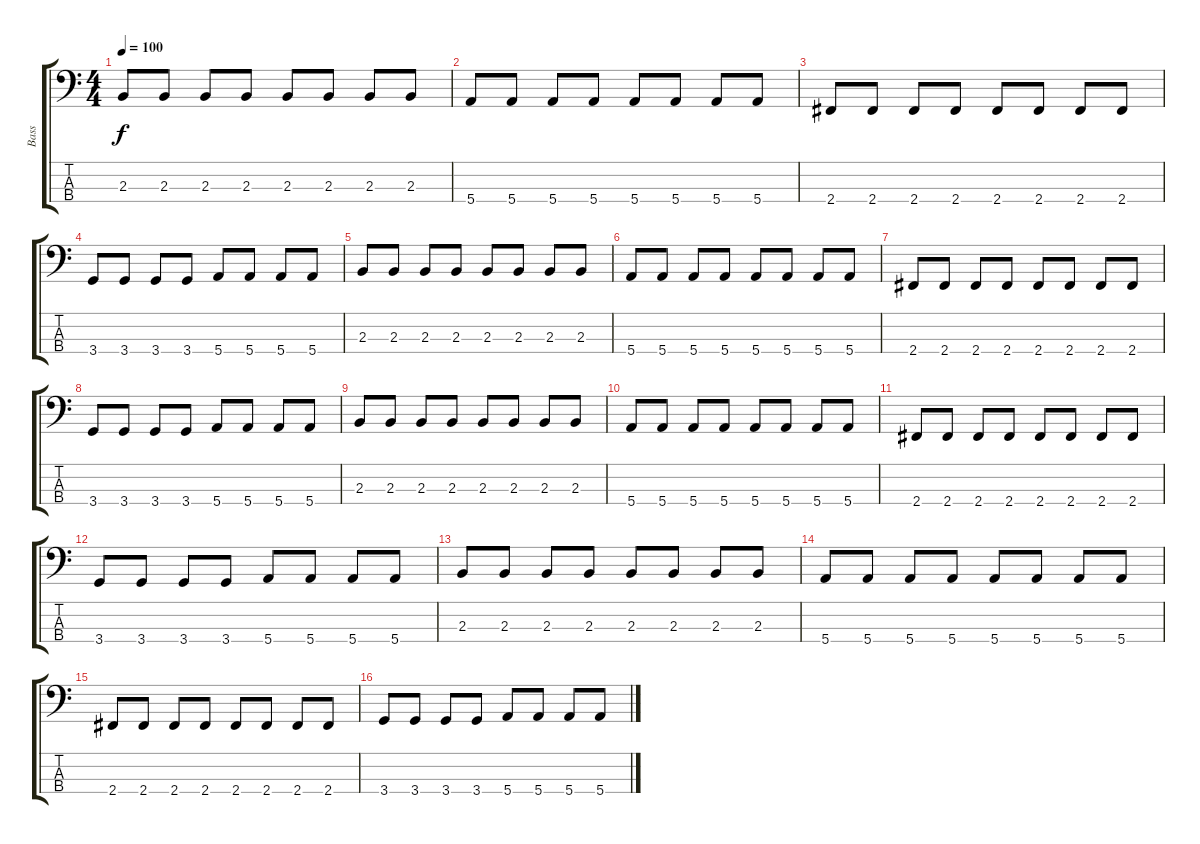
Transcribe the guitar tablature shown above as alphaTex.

\track ("Bass" "Bass") {instrument electricbasspick}
\staff {score tabs}
\tuning (G2 D2 A1 E1) {hide}
\ts (4 4)
\tempo 100
\clef f4
\ks c
2.3.8{dy f} 2.3.8 2.3.8 2.3.8 2.3.8 2.3.8 2.3.8 2.3.8 |
5.4.8 5.4.8 5.4.8 5.4.8 5.4.8 5.4.8 5.4.8 5.4.8 |
2.4.8 2.4.8 2.4.8 2.4.8 2.4.8 2.4.8 2.4.8 2.4.8 |
3.4.8 3.4.8 3.4.8 3.4.8 5.4.8 5.4.8 5.4.8 5.4.8 |
2.3.8 2.3.8 2.3.8 2.3.8 2.3.8 2.3.8 2.3.8 2.3.8 |
5.4.8 5.4.8 5.4.8 5.4.8 5.4.8 5.4.8 5.4.8 5.4.8 |
2.4.8 2.4.8 2.4.8 2.4.8 2.4.8 2.4.8 2.4.8 2.4.8 |
3.4.8 3.4.8 3.4.8 3.4.8 5.4.8 5.4.8 5.4.8 5.4.8 |
2.3.8 2.3.8 2.3.8 2.3.8 2.3.8 2.3.8 2.3.8 2.3.8 |
5.4.8 5.4.8 5.4.8 5.4.8 5.4.8 5.4.8 5.4.8 5.4.8 |
2.4.8 2.4.8 2.4.8 2.4.8 2.4.8 2.4.8 2.4.8 2.4.8 |
3.4.8 3.4.8 3.4.8 3.4.8 5.4.8 5.4.8 5.4.8 5.4.8 |
2.3.8 2.3.8 2.3.8 2.3.8 2.3.8 2.3.8 2.3.8 2.3.8 |
5.4.8 5.4.8 5.4.8 5.4.8 5.4.8 5.4.8 5.4.8 5.4.8 |
2.4.8 2.4.8 2.4.8 2.4.8 2.4.8 2.4.8 2.4.8 2.4.8 |
3.4.8 3.4.8 3.4.8 3.4.8 5.4.8 5.4.8 5.4.8 5.4.8
